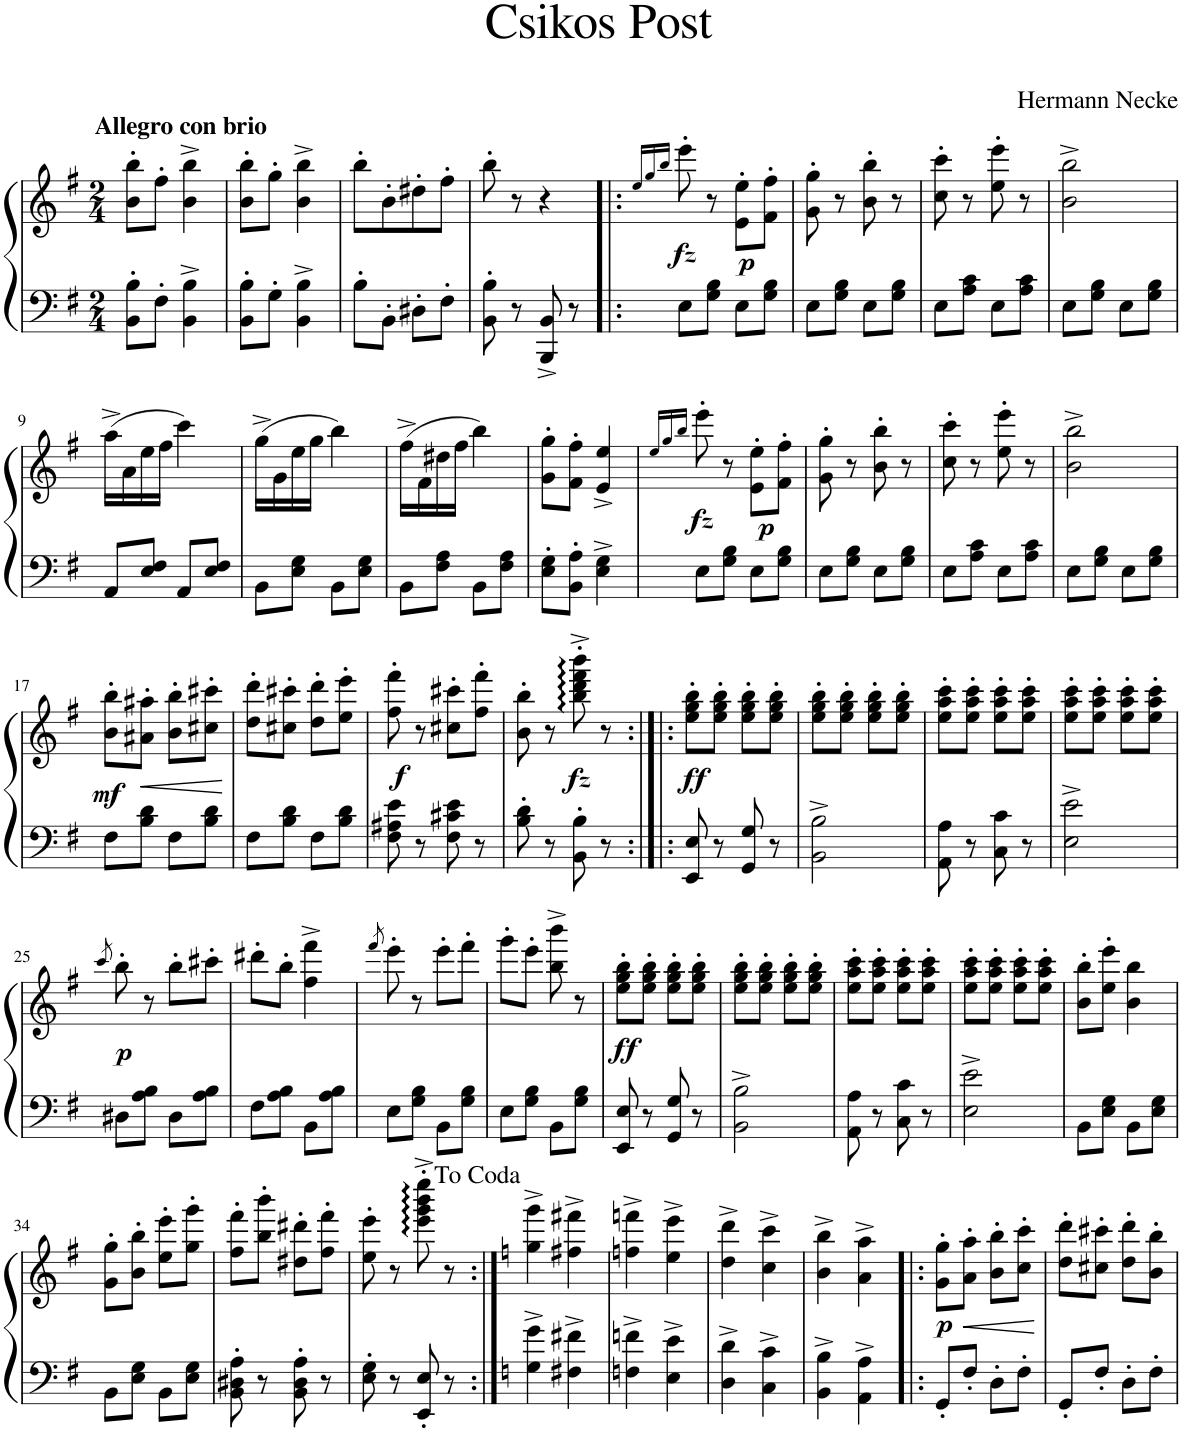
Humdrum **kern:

**kern	**kern	**dynam
*part1	*part1	*part1
*staff2	*staff1	*staff1/2
*I"Piano	*	*
*I'Pno.	*	*
*clefF4	*clefG2	*
*k[f#]	*k[f#]	*
*M2/4	*M2/4	*
=1	=1	=1
!	!LO:TX:a:B:t=Allegro con brio	!
8BB\' 8B\'L	8b\' 8bb\'L	.
8F#'\J	8ff#'\J	.
4BB\^ 4B\^	4b\^ 4bb\^	.
=2	=2	=2
8BB\' 8B\'L	8b\' 8bb\'L	.
8G'\J	8gg'\J	.
4BB\^ 4B\^	4b\^ 4bb\^	.
=3	=3	=3
8B'\L	8bb'\L	.
8BB'\J	8b'\	.
8D#X'\L	8dd#X'\	.
8F#'\J	8ff#'\J	.
=4	=4	=4
8BB\' 8B\'	8bb'\	.
8r	8r	.
8BBB/^ 8BB/^	4r	.
8r	.	.
=5!|:	=5!|:	=5!|:
.	16qee/LL	.
.	16qgg/	.
.	16qbb/JJ	.
!	!	!LO:DY:b
8E\L	8eee'\	fz
8G\ 8B\J	8r	.
!	!	!LO:DY:a=2
8E\L	8e\' 8ee\'L	p
8G\ 8B\J	8f#\' 8ff#\'J	.
=6	=6	=6
8E\L	8g\' 8gg\'	.
8G\ 8B\J	8r	.
8E\L	8b\' 8bb\'	.
8G\ 8B\J	8r	.
=7	=7	=7
8E\L	8cc\' 8ccc\'	.
8A\ 8c\J	8r	.
8E\L	8ee\' 8eee\'	.
8A\ 8c\J	8r	.
=8	=8	=8
8E\L	2b\^ 2bb\^	.
8G\ 8B\J	.	.
8E\L	.	.
8G\ 8B\J	.	.
!!LO:LB:g=z
=9	=9	=9
8AA/L	(16aa^\LL	.
.	16a\	.
8E/ 8F#/J	16ee\	.
.	16ff#\JJ	.
8AA/L	4ccc\)	.
8E/ 8F#/J	.	.
=10	=10	=10
8BB\L	(16gg^\LL	.
.	16g\	.
8E\ 8G\J	16ee\	.
.	16gg\JJ	.
8BB\L	4bb\)	.
8E\ 8G\J	.	.
=11	=11	=11
8BB\L	(16ff#^\LL	.
.	16f#\	.
8F#\ 8A\J	16dd#X\	.
.	16ff#\JJ	.
8BB\L	4bb\)	.
8F#\ 8A\J	.	.
=12	=12	=12
8E\' 8G\'L	8g\' 8gg\'L	.
8BB\' 8A\'J	8f#\' 8ff#\'J	.
4E\^ 4G\^	4e/^ 4ee/^	.
=13	=13	=13
.	16qee/LL	.
.	16qgg/	.
.	16qbb/JJ	.
!	!	!LO:DY:b
8E\L	8eee'\	fz
8G\ 8B\J	8r	.
!	!	!LO:DY:a=2
8E\L	8e\' 8ee\'L	p
8G\ 8B\J	8f#\' 8ff#\'J	.
=14	=14	=14
8E\L	8g\' 8gg\'	.
8G\ 8B\J	8r	.
8E\L	8b\' 8bb\'	.
8G\ 8B\J	8r	.
=15	=15	=15
8E\L	8cc\' 8ccc\'	.
8A\ 8c\J	8r	.
8E\L	8ee\' 8eee\'	.
8A\ 8c\J	8r	.
=16	=16	=16
8E\L	2b\^ 2bb\^	.
8G\ 8B\J	.	.
8E\L	.	.
8G\ 8B\J	.	.
!!LO:LB:g=z
=17	=17	=17
!	!	!LO:DY:b
8F#\L	8b\' 8bb\'L	mf
!	!	!LO:HP:b
8B\ 8d\J	8a#X\' 8aa#X\'J	<
8F#\L	8b\' 8bb\'L	.
8B\ 8d\J	8cc#X\' 8ccc#X\'J	.
.	.	[
=18	=18	=18
8F#\L	8dd\' 8ddd\'L	.
8B\ 8d\J	8cc#X\' 8ccc#X\'J	.
8F#\L	8dd\' 8ddd\'L	.
8B\ 8d\J	8ee\' 8eee\'J	.
=19	=19	=19
!	!	!LO:DY:b
8F#\ 8A#X\ 8e\	8ff#\' 8fff#\'	f
8r	8r	.
8F#\ 8c#X\ 8e\	8cc#X\' 8ccc#X\'L	.
8r	8ff#\' 8fff#\'J	.
=20	=20	=20
8B\' 8d\'	8b\' 8bb\'	.
8r	8r	.
!	!	!LO:DY:b
8BB\' 8B\'	8bb\'^ 8ddd\'^ 8fff#\'^ 8bbb\'^	fz
8r	8r	.
=21:|!|:	=21:|!|:	=21:|!|:
!	!	!LO:DY:b
8EE/ 8E/	8ee\' 8gg\' 8bb\'L	ff
8r	8ee\' 8gg\' 8bb\'J	.
8GG/ 8G/	8ee\' 8gg\' 8bb\'L	.
8r	8ee\' 8gg\' 8bb\'J	.
=22	=22	=22
2BB\^ 2B\^	8ee\' 8gg\' 8bb\'L	.
.	8ee\' 8gg\' 8bb\'J	.
.	8ee\' 8gg\' 8bb\'L	.
.	8ee\' 8gg\' 8bb\'J	.
=23	=23	=23
8AA\ 8A\	8ee\' 8aa\' 8ccc\'L	.
8r	8ee\' 8aa\' 8ccc\'J	.
8C\ 8c\	8ee\' 8aa\' 8ccc\'L	.
8r	8ee\' 8aa\' 8ccc\'J	.
=24	=24	=24
2E\^ 2e\^	8ee\' 8aa\' 8ccc\'L	.
.	8ee\' 8aa\' 8ccc\'J	.
.	8ee\' 8aa\' 8ccc\'L	.
.	8ee\' 8aa\' 8ccc\'J	.
!!LO:LB:g=z
=25	=25	=25
.	8qccc/	.
!	!	!LO:DY:b
8D#X\L	8bb'\	p
8A\ 8B\J	8r	.
8D#\L	8bb'\L	.
8A\ 8B\J	8ccc#X'\J	.
=26	=26	=26
8F#\L	8ddd#X'\L	.
8A\ 8B\J	8bb'\J	.
8BB\L	4ff#\^ 4fff#\^	.
8A\ 8B\J	.	.
=27	=27	=27
.	8qfff#/	.
8E\L	8eee'\	.
8G\ 8B\J	8r	.
8BB\L	8eee'\L	.
8G\ 8B\J	8fff#'\J	.
=28	=28	=28
8E\L	8ggg'\L	.
8G\ 8B\J	8eee'\J	.
8BB\L	8bb\^ 8bbb\^	.
8G\ 8B\J	8r	.
=29	=29	=29
!	!	!LO:DY:b
8EE/ 8E/	8ee\' 8gg\' 8bb\'L	ff
8r	8ee\' 8gg\' 8bb\'J	.
8GG/ 8G/	8ee\' 8gg\' 8bb\'L	.
8r	8ee\' 8gg\' 8bb\'J	.
=30	=30	=30
2BB\^ 2B\^	8ee\' 8gg\' 8bb\'L	.
.	8ee\' 8gg\' 8bb\'J	.
.	8ee\' 8gg\' 8bb\'L	.
.	8ee\' 8gg\' 8bb\'J	.
=31	=31	=31
8AA\ 8A\	8ee\' 8aa\' 8ccc\'L	.
8r	8ee\' 8aa\' 8ccc\'J	.
8C\ 8c\	8ee\' 8aa\' 8ccc\'L	.
8r	8ee\' 8aa\' 8ccc\'J	.
=32	=32	=32
2E\^ 2e\^	8ee\' 8aa\' 8ccc\'L	.
.	8ee\' 8aa\' 8ccc\'J	.
.	8ee\' 8aa\' 8ccc\'L	.
.	8ee\' 8aa\' 8ccc\'J	.
=33	=33	=33
8BB\L	8b\' 8bb\'L	.
8E\ 8G\J	8ee\' 8eee\'J	.
8BB\L	4b\ 4bb\	.
8E\ 8G\J	.	.
!!LO:LB:g=z
=34	=34	=34
8BB\L	8g\' 8gg\'L	.
8E\ 8G\J	8b\' 8bb\'J	.
8BB\L	8ee\' 8eee\'L	.
8E\ 8G\J	8gg\' 8ggg\'J	.
=35	=35	=35
8BB\' 8D#X\' 8A\'	8ff#\' 8fff#\'L	.
8r	8bb\' 8bbb\'J	.
8BB\' 8D#\' 8A\'	8dd#X\' 8ddd#X\'L	.
8r	8ff#\' 8fff#\'J	.
=36	=36	=36
8E\' 8G\'	8ee\' 8eee\'	.
8r	8r	.
8EE/' 8E/'	8eee\'^ 8ggg\'^ 8bbb\'^ 8eeee\'^	.
8r	8r	.
=37:|!	=37:|!	=37:|!
*k[]	*k[]	*
4G\^ 4g\^	4gg\^ 4ggg\^	.
4F#X\^ 4f#X\^	4ff#X\^ 4fff#X\^	.
=38	=38	=38
4Fn\^ 4fn\^	4ffn\^ 4fffn\^	.
4E\^ 4e\^	4ee\^ 4eee\^	.
=39	=39	=39
4D\^ 4d\^	4dd\^ 4ddd\^	.
4C\^ 4c\^	4cc\^ 4ccc\^	.
=40	=40	=40
4BB\^ 4B\^	4b\^ 4bb\^	.
4AA\^ 4A\^	4a\^ 4aa\^	.
=41!|:	=41!|:	=41!|:
!	!	!LO:DY:b
8GG'/L	8g\' 8gg\'L	p
!	!	!LO:HP:b
8F'/J	8a\' 8aa\'J	<
8D'\L	8b\' 8bb\'L	.
8F'\J	8cc\' 8ccc\'J	.
.	.	[
=42	=42	=42
8GG'/L	8dd\' 8ddd\'L	.
8F'/J	8cc#X\' 8ccc#X\'J	.
8D'\L	8dd\' 8ddd\'L	.
8F'\J	8b\' 8bb\'J	.
=	=	=
*-	*-	*-
